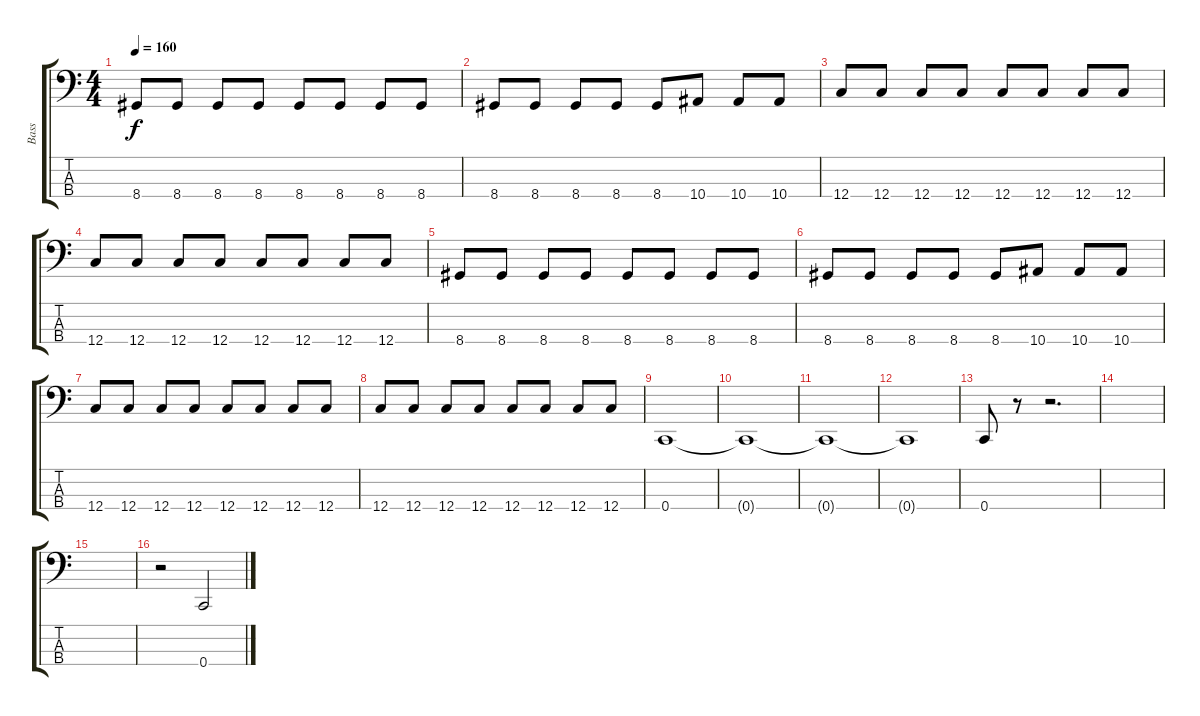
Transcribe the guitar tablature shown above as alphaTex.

\track ("Bass" "Bass") {instrument electricbasspick}
\staff {score tabs}
\tuning (F2 C2 G1 C1) {hide}
\ts (4 4)
\tempo 160
\clef f4
\ks c
8.4.8{dy f} 8.4.8 8.4.8 8.4.8 8.4.8 8.4.8 8.4.8 8.4.8 |
8.4.8 8.4.8 8.4.8 8.4.8 8.4.8 10.4.8 10.4.8 10.4.8 |
12.4.8 12.4.8 12.4.8 12.4.8 12.4.8 12.4.8 12.4.8 12.4.8 |
12.4.8 12.4.8 12.4.8 12.4.8 12.4.8 12.4.8 12.4.8 12.4.8 |
8.4.8 8.4.8 8.4.8 8.4.8 8.4.8 8.4.8 8.4.8 8.4.8 |
8.4.8 8.4.8 8.4.8 8.4.8 8.4.8 10.4.8 10.4.8 10.4.8 |
12.4.8 12.4.8 12.4.8 12.4.8 12.4.8 12.4.8 12.4.8 12.4.8 |
12.4.8 12.4.8 12.4.8 12.4.8 12.4.8 12.4.8 12.4.8 12.4.8 |
0.4.1 |
0.4{t}.1 |
0.4{t}.1 |
0.4{t}.1 |
0.4.8 r.8 r.2{d} |
|
|
r.2 0.4.2
